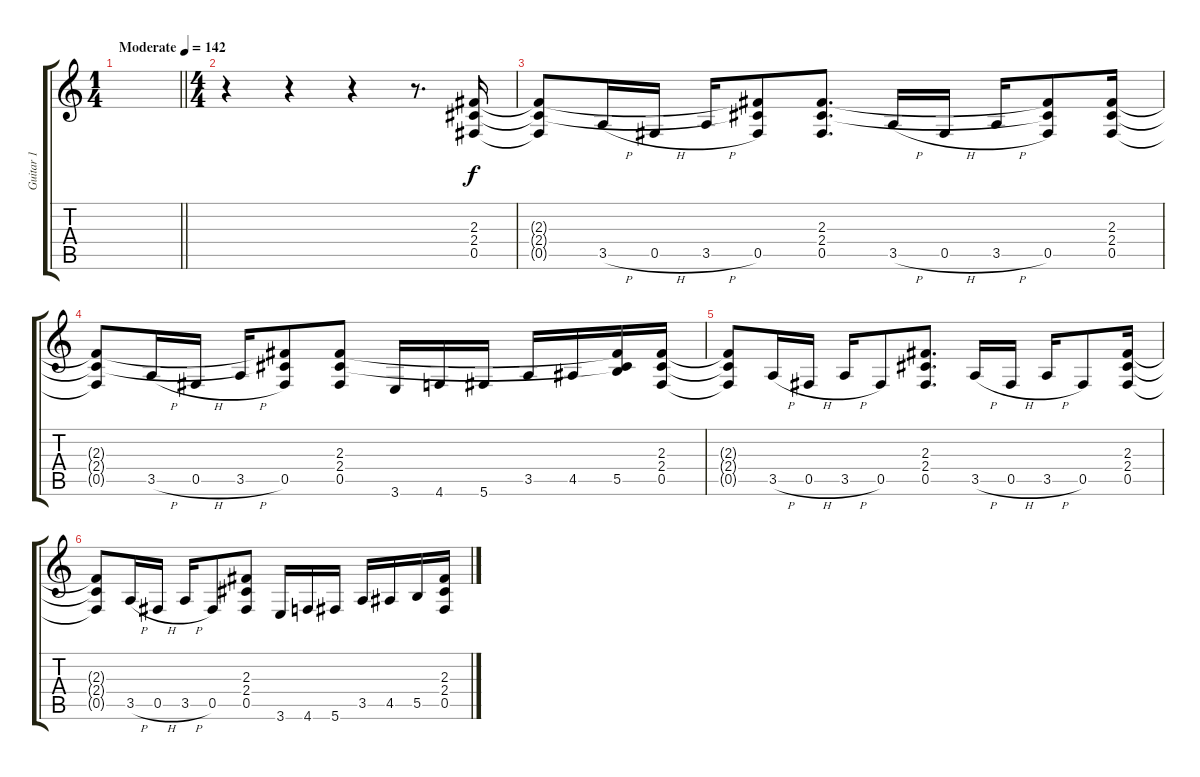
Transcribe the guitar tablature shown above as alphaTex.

\track ("Guitar 1" "Guitar 1") {instrument distortionguitar}
\staff {score tabs}
\tuning (Db4 Ab3 E3 B2 Gb2 Db2) {hide}
\ts (1 4)
\tempo (142 "Moderate")
\clef g2
\barLineRight lightlight
\ks c
|
\ts (4 4)
r.4 r.4 r.4 r.8{d} (2.3 2.4 0.5).16 |
(2.3{t} 2.4{t} 0.5{t}).8 3.5{h}.16 0.5{h}.16 3.5{h}.16 (2.3{t} 2.4{t} 0.5).8 (2.3 2.4 0.5).8{d} 3.5{h}.16 0.5{h}.16 3.5{h}.16 (2.3{t} 2.4{t} 0.5).8 (2.3 2.4 0.5).16 |
(2.3{t} 2.4{t} 0.5{t}).8 3.5{h}.16 0.5{h}.16 3.5{h}.16 (2.3{t} 2.4{t} 0.5).8 (2.3 2.4 0.5).8 3.6.16 4.6.16 5.6.16 3.5.16 4.5.16 (2.3{t} 2.4{t} 5.5).16 (2.3 2.4 0.5).16 |
(2.3{t} 2.4{t} 0.5{t}).8 3.5{h}.16 0.5{h}.16 3.5{h}.16 0.5.8 (2.3 2.4 0.5).8{d} 3.5{h}.16 0.5{h}.16 3.5{h}.16 0.5.8 (2.3 2.4 0.5).16 |
(2.3{t} 2.4{t} 0.5{t}).8 3.5{h}.16 0.5{h}.16 3.5{h}.16 0.5.8 (2.3 2.4 0.5).8 3.6.16 4.6.16 5.6.16 3.5.16 4.5.16 5.5.16 (2.3 2.4 0.5).16
